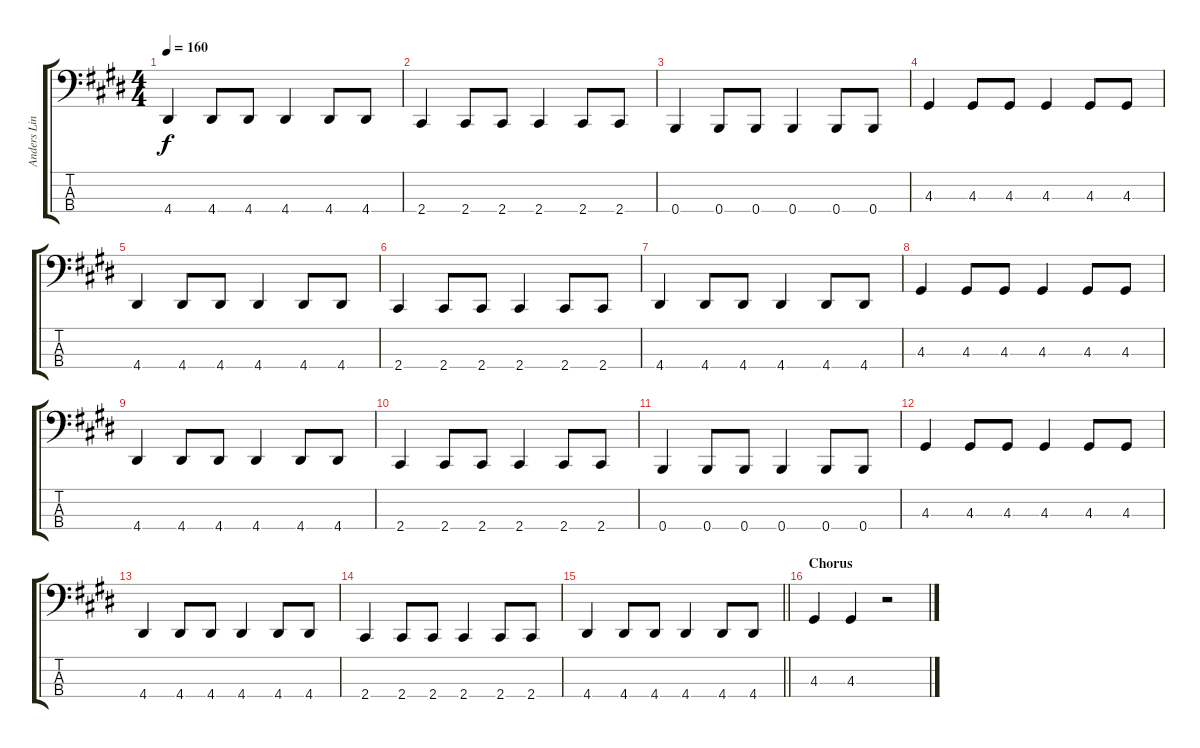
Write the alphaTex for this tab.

\track ("Anders Lindberg" "Anders Lin") {instrument electricbasspick}
\staff {score tabs}
\tuning (D2 A1 E1 B0) {hide}
\ts (4 4)
\tempo 160
\clef f4
\ks e
4.4.4{dy f} 4.4.8 4.4.8 4.4.4 4.4.8 4.4.8 |
2.4.4 2.4.8 2.4.8 2.4.4 2.4.8 2.4.8 |
0.4.4 0.4.8 0.4.8 0.4.4 0.4.8 0.4.8 |
4.3.4 4.3.8 4.3.8 4.3.4 4.3.8 4.3.8 |
4.4.4 4.4.8 4.4.8 4.4.4 4.4.8 4.4.8 |
2.4.4 2.4.8 2.4.8 2.4.4 2.4.8 2.4.8 |
4.4.4 4.4.8 4.4.8 4.4.4 4.4.8 4.4.8 |
4.3.4 4.3.8 4.3.8 4.3.4 4.3.8 4.3.8 |
4.4.4 4.4.8 4.4.8 4.4.4 4.4.8 4.4.8 |
2.4.4 2.4.8 2.4.8 2.4.4 2.4.8 2.4.8 |
0.4.4 0.4.8 0.4.8 0.4.4 0.4.8 0.4.8 |
4.3.4 4.3.8 4.3.8 4.3.4 4.3.8 4.3.8 |
4.4.4 4.4.8 4.4.8 4.4.4 4.4.8 4.4.8 |
2.4.4 2.4.8 2.4.8 2.4.4 2.4.8 2.4.8 |
\barLineRight lightlight
4.4.4 4.4.8 4.4.8 4.4.4 4.4.8 4.4.8 |
\section ("" "Chorus")
4.3.4 4.3.4 r.2
